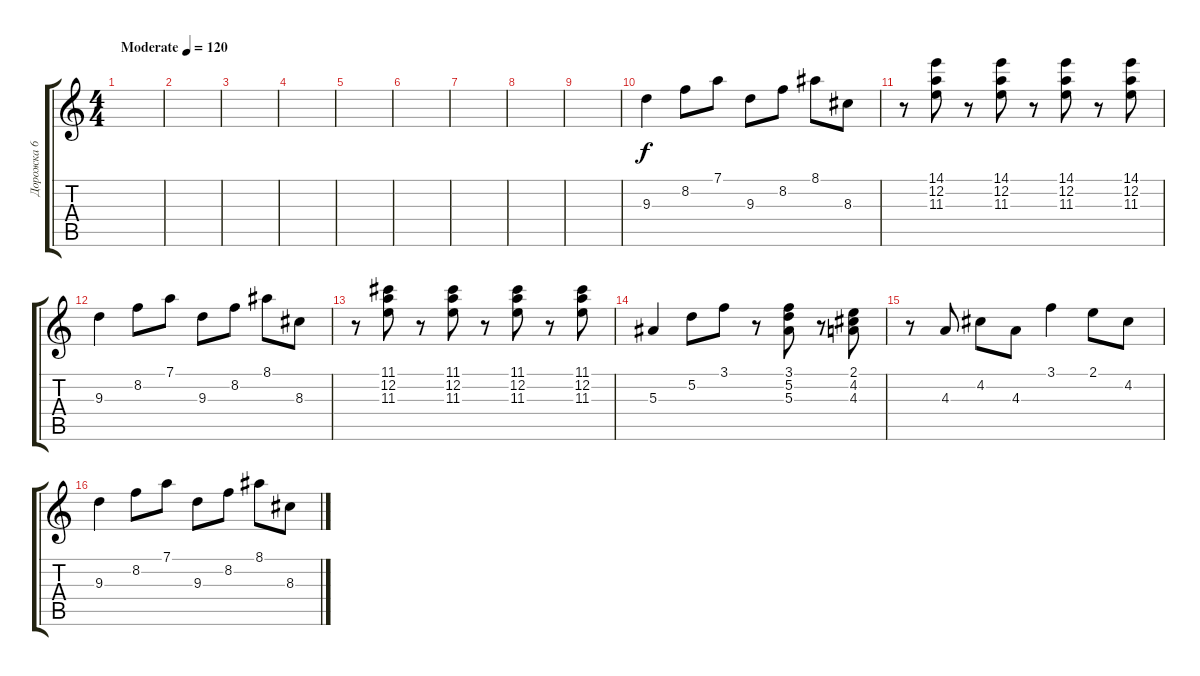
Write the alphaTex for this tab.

\track ("Дорожка 6" "Дорожка 6") {instrument acousticguitarsteel}
\staff {score tabs}
\tuning (D4 A3 F3 C3 G2 D2) {hide}
\ts (4 4)
\tempo (120 "Moderate")
\clef g2
\ks c
|
|
|
|
|
|
|
|
|
9.3.4 8.2.8 7.1.8 9.3.8 8.2.8 8.1.8 8.3.8 |
r.8 (14.1 12.2 11.3).8 r.8 (14.1 12.2 11.3).8 r.8 (14.1 12.2 11.3).8 r.8 (14.1 12.2 11.3).8 |
9.3.4 8.2.8 7.1.8 9.3.8 8.2.8 8.1.8 8.3.8 |
r.8 (11.1 12.2 11.3).8 r.8 (11.1 12.2 11.3).8 r.8 (11.1 12.2 11.3).8 r.8 (11.1 12.2 11.3).8 |
5.3.4 5.2.8 3.1.8 r.8 (3.1 5.2 5.3).8 r.8 (2.1 4.2 4.3).8 |
r.8 4.3.8 4.2.8 4.3.8 3.1.4 2.1.8 4.2.8 |
9.3.4 8.2.8 7.1.8 9.3.8 8.2.8 8.1.8 8.3.8
